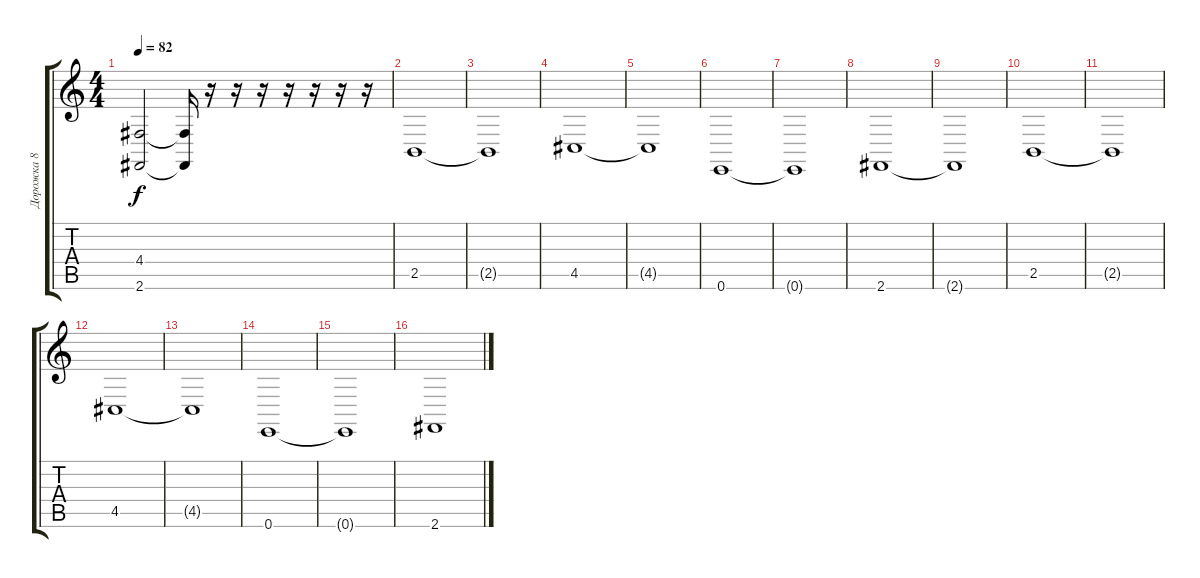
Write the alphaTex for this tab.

\track ("Дорожка 8" "Дорожка 8") {instrument stringensemble1}
\staff {score tabs}
\tuning (E4 B3 G3 D3 A2 E2) {hide}
\ts (4 4)
\tempo 82
\clef g2
\ks c
(4.4 2.6).2{dy f} (4.4{t} 2.6{t}).16 r.16 r.16 r.16 r.16 r.16 r.16 r.16 |
2.5.1 |
2.5{t}.1 |
4.5.1 |
4.5{t}.1 |
0.6.1 |
0.6{t}.1 |
2.6.1 |
2.6{t}.1 |
2.5.1 |
2.5{t}.1 |
4.5.1 |
4.5{t}.1 |
0.6.1 |
0.6{t}.1 |
2.6.1
